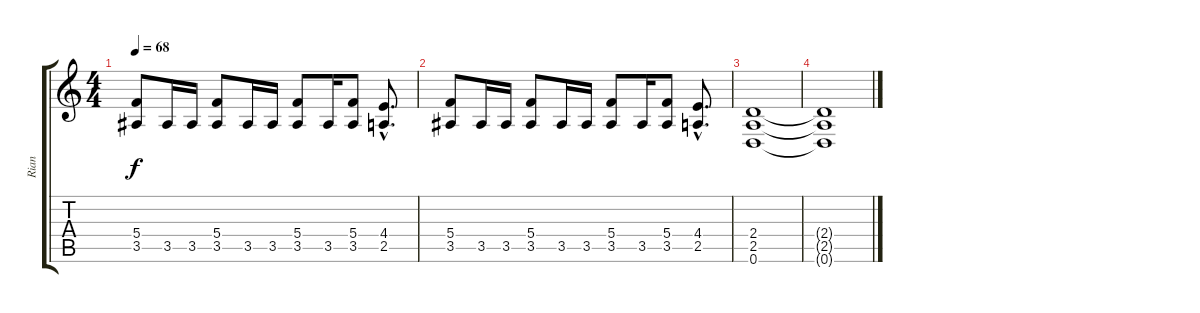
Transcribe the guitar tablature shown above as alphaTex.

\track ("Rian" "Rian") {instrument distortionguitar}
\staff {score tabs}
\tuning (D4 A3 F3 C3 G2 D2) {hide}
\ts (4 4)
\tempo 68
\clef g2
\ks c
(5.4 3.5).8{dy f} 3.5.16 3.5.16 (5.4 3.5).8 3.5.16 3.5.16 (5.4 3.5).8 3.5.16 (5.4 3.5).8 (4.4{hac} 2.5{hac}).8{d} |
(5.4 3.5).8 3.5.16 3.5.16 (5.4 3.5).8 3.5.16 3.5.16 (5.4 3.5).8 3.5.16 (5.4 3.5).8 (4.4{hac} 2.5{hac}).8{d} |
(2.4 2.5 0.6).1 |
(2.4{t} 2.5{t} 0.6{t}).1
